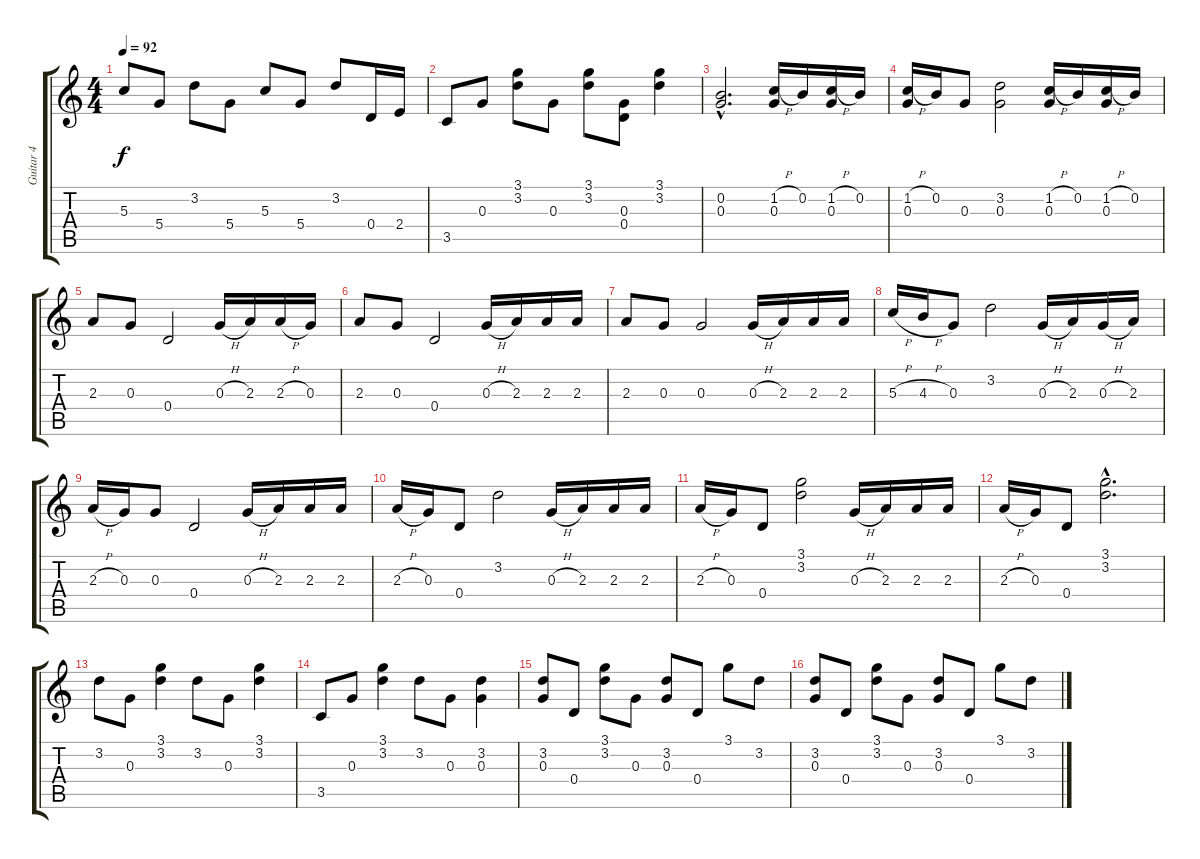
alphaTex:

\track ("Guitar 4" "Guitar 4") {instrument overdrivenguitar}
\staff {score tabs}
\tuning (E4 B3 G3 D3 A2 E2) {hide}
\ts (4 4)
\tempo 92
\clef g2
\ks c
5.3.8{dy f} 5.4.8 3.2.8 5.4.8 5.3.8 5.4.8 3.2.8 0.4.16 2.4.16 |
3.5.8 0.3.8 (3.1 3.2).8 0.3.8 (3.1 3.2).8 (0.3 0.4).8 (3.1 3.2).4 |
(0.2{hac} 0.3{hac}).2{d} (1.2{h} 0.3).16 0.2.16 (1.2{h} 0.3).16 0.2.16 |
(1.2{h} 0.3).16 0.2.16 0.3.8 (3.2 0.3).2 (1.2{h} 0.3).16 0.2.16 (1.2{h} 0.3).16 0.2.16 |
2.3.8 0.3.8 0.4.2 0.3{h}.16 2.3.16 2.3{h}.16 0.3.16 |
2.3.8 0.3.8 0.4.2 0.3{h}.16 2.3.16 2.3.16 2.3.16 |
2.3.8 0.3.8 0.3.2 0.3{h}.16 2.3.16 2.3.16 2.3.16 |
5.3{h}.16 4.3{h}.16 0.3.8 3.2.2 0.3{h}.16 2.3.16 0.3{h}.16 2.3.16 |
2.3{h}.16 0.3.16 0.3.8 0.4.2 0.3{h}.16 2.3.16 2.3.16 2.3.16 |
2.3{h}.16 0.3.16 0.4.8 3.2.2 0.3{h}.16 2.3.16 2.3.16 2.3.16 |
2.3{h}.16 0.3.16 0.4.8 (3.1 3.2).2 0.3{h}.16 2.3.16 2.3.16 2.3.16 |
2.3{h}.16 0.3.16 0.4.8 (3.1{hac} 3.2{hac}).2{d} |
3.2.8 0.3.8 (3.1 3.2).4 3.2.8 0.3.8 (3.1 3.2).4 |
3.5.8 0.3.8 (3.1 3.2).4 3.2.8 0.3.8 (3.2 0.3).4 |
(3.2 0.3).8 0.4.8 (3.1 3.2).8 0.3.8 (3.2 0.3).8 0.4.8 3.1.8 3.2.8 |
(3.2 0.3).8 0.4.8 (3.1 3.2).8 0.3.8 (3.2 0.3).8 0.4.8 3.1.8 3.2.8
